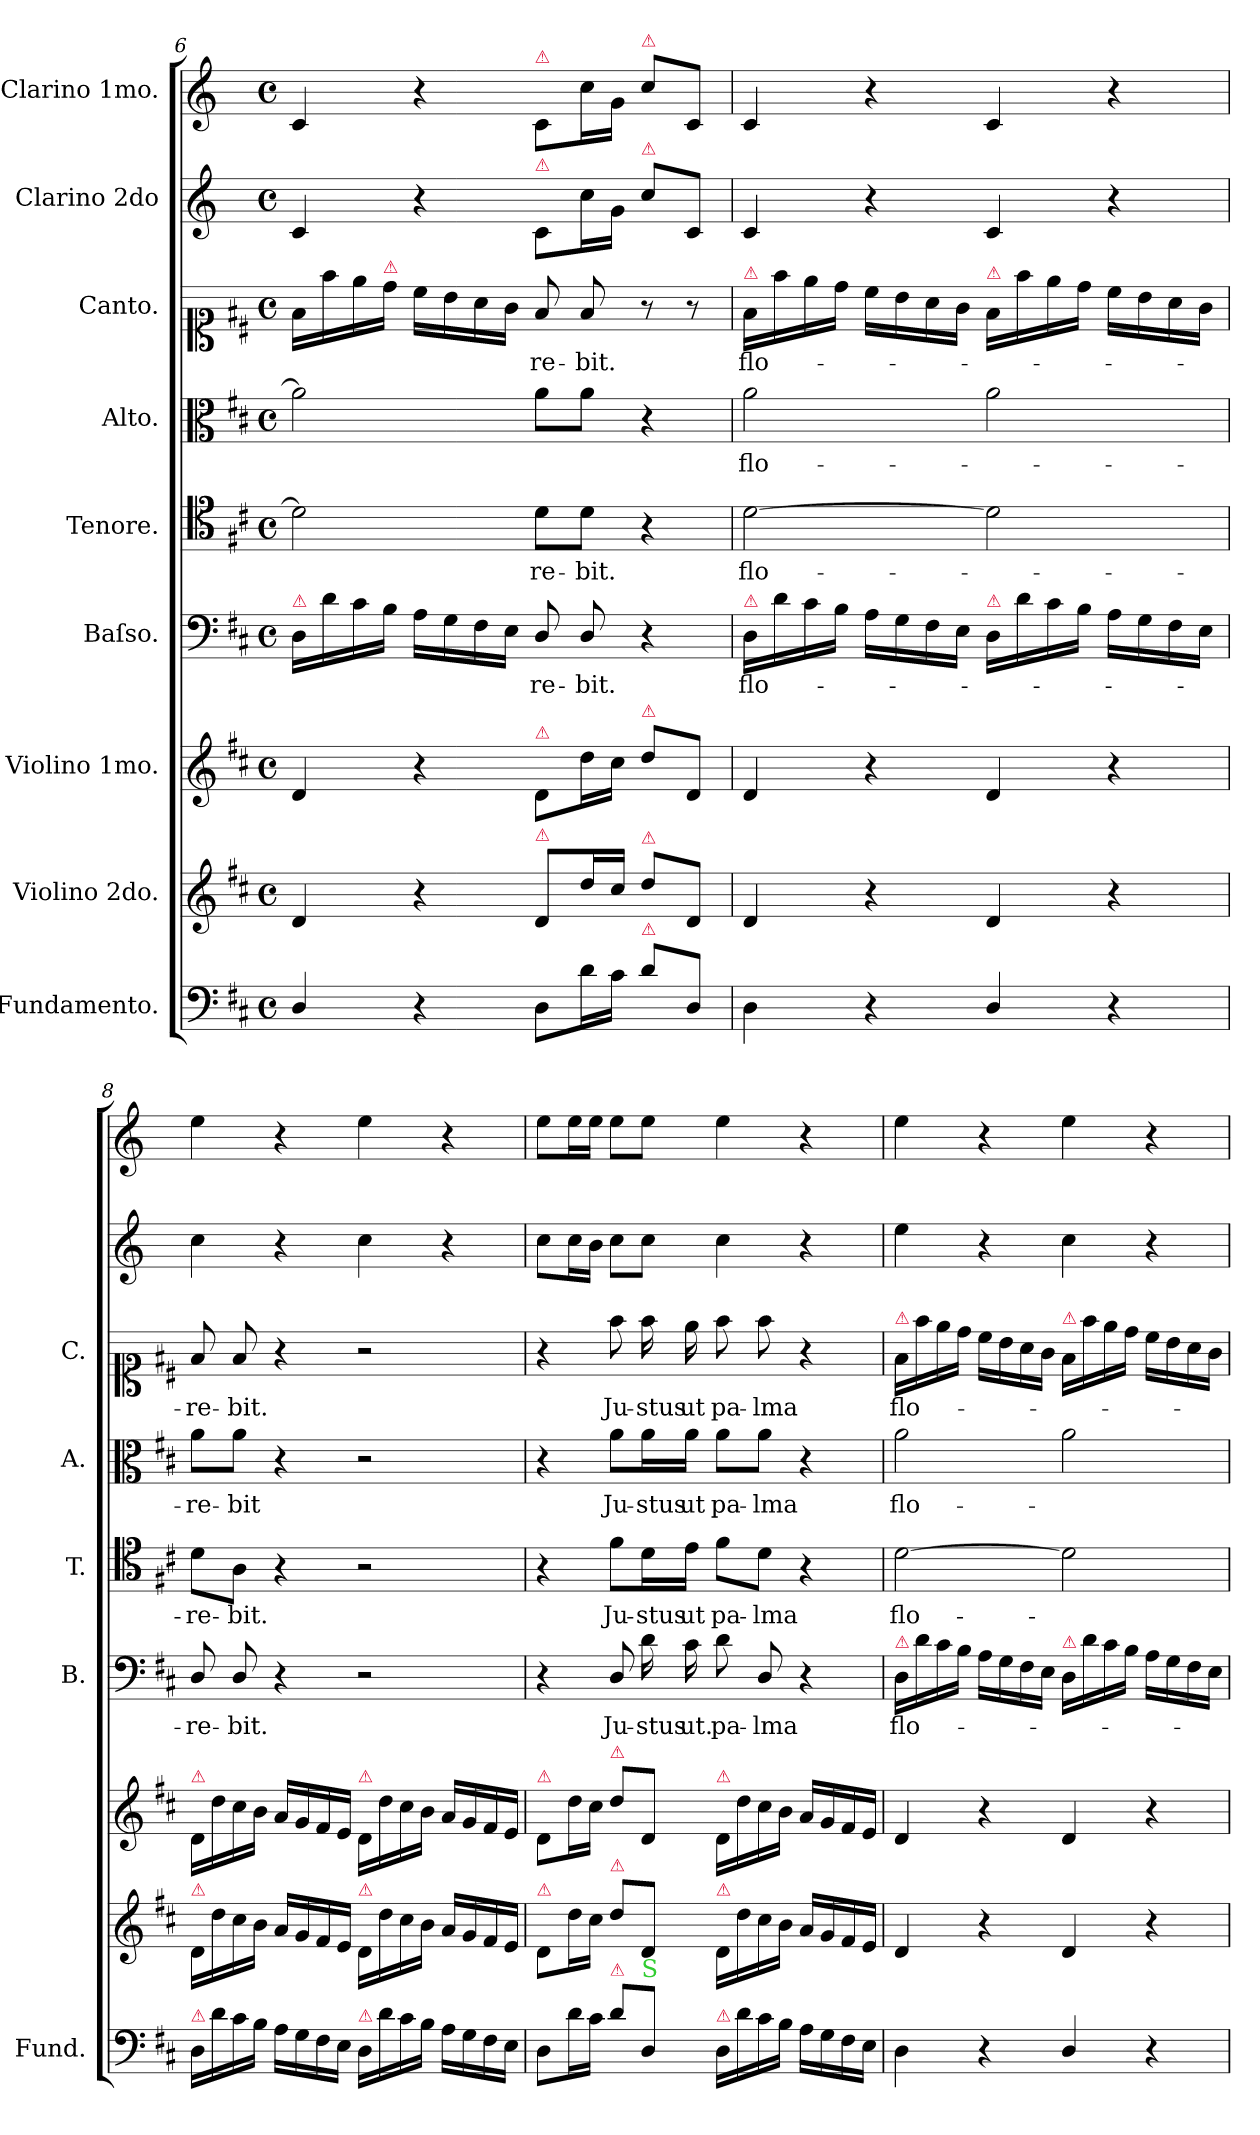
**kern	**kern	**kern	**kern	**text	**kern	**text	**kern	**text	**kern	**text	**kern	**kern
*part9	*part8	*part7	*part6	*part6	*part5	*part5	*part4	*part4	*part3	*part3	*part2	*part1
*staff9	*staff8	*staff7	*staff6	*staff6	*staff5	*staff5	*staff4	*staff4	*staff3	*staff3	*staff2	*staff1
*I"Fundamento.	*I"Violino 2do.	*I"Violino 1mo.	*I"Baſso.	*	*I"Tenore.	*	*I"Alto.	*	*I"Canto.	*	*I"Clarino 2do	*I"Clarino 1mo.
*I'Fund.	*	*	*I'B.	*	*I'T.	*	*I'A.	*	*I'C.	*	*	*
*clefF4	*clefG2	*clefG2	*clefF4	*	*clefC4	*	*clefC3	*	*clefC1	*	*clefG2	*clefG2
*	*	*	*	*	*	*	*	*	*	*	*ITrd-1c-2	*ITrd-1c-2
*k[f#c#]	*k[f#c#]	*k[f#c#]	*k[f#c#]	*	*k[f#c#]	*	*k[f#c#]	*	*k[f#c#]	*	*k[f#c#]	*k[f#c#]
*M4/4	*M4/4	*M4/4	*M4/4	*	*M4/4	*	*M4/4	*	*M4/4	*	*M4/4	*M4/4
*met(c)	*met(c)	*met(c)	*met(c)	*	*met(c)	*	*met(c)	*	*met(c)	*	*met(c)	*met(c)
=6	=6	=6	=6	=6	=6	=6	=6	=6	=6	=6	=6	=6
!	!	!	!LO:TX:a:color=crimson:t=⚠	!	!	!	!	!	!	!	!	!
4D/	4d/	4d/	16D/LL	.	2d\]	.	2a\]	.	16f#\LL	.	4d/	4d/
.	.	.	16d\	.	.	.	.	.	16ff#\	.	.	.
.	.	.	16c#\	.	.	.	.	.	16ee\	.	.	.
!	!	!	!	!	!	!	!	!	!LO:TX:a:color=crimson:t=⚠	!	!	!
.	.	.	16B\JJ	.	.	.	.	.	16dd\JJ	.	.	.
4r	4r	4r	16A\LL	.	.	.	.	.	16cc#\LL	.	4r	4r
.	.	.	16G\	.	.	.	.	.	16b\	.	.	.
.	.	.	16F#\	.	.	.	.	.	16a\	.	.	.
.	.	.	16E\JJ	.	.	.	.	.	16g\JJ	.	.	.
!	!	!	!	!	!	!	!	!	!	!	!	!LO:TX:a:color=crimson:t=⚠
!	!	!	!	!	!	!	!	!	!	!	!LO:TX:a:color=crimson:t=⚠	!
!	!	!LO:TX:a:color=crimson:t=⚠	!	!	!	!	!	!	!	!	!	!
!	!LO:TX:a:color=crimson:t=⚠	!	!	!	!	!	!	!	!	!	!	!
8D\L	8d/L	8d/L	8D/	-re-	8d\L	-re-	8a\L	.	8f#/	-re-	8d/L	8d/L
16d\L	16dd\L	16dd\L	8D/	-bit.	8d\J	-bit.	8a\J	.	8f#/	-bit.	16dd\L	16dd\L
16c#\JJ	16cc#/JJ	16cc#\JJ	.	.	.	.	.	.	.	.	16a\JJ	16a\JJ
!	!	!	!	!	!	!	!	!	!	!	!	!LO:TX:a:color=crimson:t=⚠
!	!	!	!	!	!	!	!	!	!	!	!LO:TX:a:color=crimson:t=⚠	!
!	!	!LO:TX:a:color=crimson:t=⚠	!	!	!	!	!	!	!	!	!	!
!	!LO:TX:a:color=crimson:t=⚠	!	!	!	!	!	!	!	!	!	!	!
!LO:TX:a:color=crimson:t=⚠	!	!	!	!	!	!	!	!	!	!	!	!
8d\L	8dd\L	8dd/L	4r	.	4r	.	4r	.	8r	.	8dd\L	8dd\L
8D/J	8d/J	8d/J	.	.	.	.	.	.	8r	.	8d/J	8d/J
=7	=7	=7	=7	=7	=7	=7	=7	=7	=7	=7	=7	=7
!	!	!	!	!	!	!	!	!	!LO:TX:a:color=crimson:t=⚠	!	!	!
!	!	!	!LO:TX:a:color=crimson:t=⚠	!	!	!	!	!	!	!	!	!
!	!	!	!	!	!	!LO:LY:i	!	!	!	!	!	!
4D\	4d/	4d/	16D/LL	flo-	[2d\	flo-	2a\	flo-	16f#/LL	flo-	4d/	4d/
.	.	.	16d\	.	.	.	.	.	16ff#\	.	.	.
.	.	.	16c#\	.	.	.	.	.	16ee\	.	.	.
.	.	.	16B\JJ	.	.	.	.	.	16dd\JJ	.	.	.
4r	4r	4r	16A\LL	.	.	.	.	.	16cc#\LL	.	4r	4r
.	.	.	16G\	.	.	.	.	.	16b\	.	.	.
.	.	.	16F#\	.	.	.	.	.	16a\	.	.	.
.	.	.	16E\JJ	.	.	.	.	.	16g\JJ	.	.	.
!	!	!	!	!	!	!	!	!	!LO:TX:a:color=crimson:t=⚠	!	!	!
!	!	!	!LO:TX:a:color=crimson:t=⚠	!	!	!	!	!	!	!	!	!
4D/	4d/	4d/	16D/LL	.	2d\]	.	2a\	.	16f#/LL	.	4d/	4d/
.	.	.	16d\	.	.	.	.	.	16ff#\	.	.	.
.	.	.	16c#\	.	.	.	.	.	16ee\	.	.	.
.	.	.	16B\JJ	.	.	.	.	.	16dd\JJ	.	.	.
4r	4r	4r	16A\LL	.	.	.	.	.	16cc#\LL	.	4r	4r
.	.	.	16G\	.	.	.	.	.	16b\	.	.	.
.	.	.	16F#\	.	.	.	.	.	16a\	.	.	.
.	.	.	16E\JJ	.	.	.	.	.	16g\JJ	.	.	.
=8	=8	=8	=8	=8	=8	=8	=8	=8	=8	=8	=8	=8
!	!	!LO:TX:a:color=crimson:t=⚠	!	!	!	!	!	!	!	!	!	!
!	!LO:TX:a:color=crimson:t=⚠	!	!	!	!	!	!	!	!	!	!	!
!LO:TX:a:color=crimson:t=⚠	!	!	!	!	!	!	!	!	!	!	!	!
!	!	!	!	!	!	!LO:LY:i	!	!	!	!	!	!
16D/LL	16d/LL	16d/LL	8D/	-re-	8d\L	-re-	8a\L	-re-	8f#/	-re-	4dd\	4ff#\
16d\	16dd\	16dd\	.	.	.	.	.	.	.	.	.	.
!	!	!	!	!	!	!LO:LY:i	!	!	!	!	!	!
16c#\	16cc#\	16cc#\	8D/	-bit.	8A\J	-bit.	8a\J	-bit	8f#/	-bit.	.	.
16B\JJ	16b\JJ	16b\JJ	.	.	.	.	.	.	.	.	.	.
16A\LL	16a/LL	16a/LL	4r	.	4r	.	4r	.	4r	.	4r	4r
16G\	16g/	16g/	.	.	.	.	.	.	.	.	.	.
16F#\	16f#/	16f#/	.	.	.	.	.	.	.	.	.	.
16E\JJ	16e/JJ	16e/JJ	.	.	.	.	.	.	.	.	.	.
!	!	!LO:TX:a:color=crimson:t=⚠	!	!	!	!	!	!	!	!	!	!
!	!LO:TX:a:color=crimson:t=⚠	!	!	!	!	!	!	!	!	!	!	!
!LO:TX:a:color=crimson:t=⚠	!	!	!	!	!	!	!	!	!	!	!	!
16D/LL	16d/LL	16d/LL	2r	.	2r	.	2r	.	2r	.	4dd\	4ff#\
16d\	16dd\	16dd\	.	.	.	.	.	.	.	.	.	.
16c#\	16cc#\	16cc#\	.	.	.	.	.	.	.	.	.	.
16B\JJ	16b\JJ	16b\JJ	.	.	.	.	.	.	.	.	.	.
16A\LL	16a/LL	16a/LL	.	.	.	.	.	.	.	.	4r	4r
16G\	16g/	16g/	.	.	.	.	.	.	.	.	.	.
16F#\	16f#/	16f#/	.	.	.	.	.	.	.	.	.	.
16E\JJ	16e/JJ	16e/JJ	.	.	.	.	.	.	.	.	.	.
=9	=9	=9	=9	=9	=9	=9	=9	=9	=9	=9	=9	=9
!	!	!LO:TX:a:color=crimson:t=⚠	!	!	!	!	!	!	!	!	!	!
!	!LO:TX:a:color=crimson:t=⚠	!	!	!	!	!	!	!	!	!	!	!
8D\L	8d/L	8d/L	4r	.	4r	.	4r	.	4r	.	8dd\L	8ff#\L
16d\L	16dd\L	16dd\L	.	.	.	.	.	.	.	.	16dd\L	16ff#\L
16c#\JJ	16cc#\JJ	16cc#\JJ	.	.	.	.	.	.	.	.	16cc#\JJ	16ff#\JJ
!	!	!LO:TX:a:color=crimson:t=⚠	!	!	!	!	!	!	!	!	!	!
!	!LO:TX:a:color=crimson:t=⚠	!	!	!	!	!	!	!	!	!	!	!
!LO:TX:a:color=crimson:t=⚠	!	!	!	!	!	!	!	!	!	!	!	!
8d\L	8dd\L	8dd\L	8D/	Ju-	8f#\L	Ju-	8a\L	Ju-	8ff#\	Ju-	8dd\L	8ff#\L
!LO:TX:a:color=limegreen:t=S	!	!	!	!	!	!	!	!	!	!	!	!
8D/J	8d/J	8d/J	16d\	-stus	16d\L	-stus	16a\L	-stus	16ff#\	-stus	8dd\J	8ff#\J
.	.	.	16c#\	ut.	16e\JJ	ut	16a\JJ	ut	16ee\	ut	.	.
!	!	!LO:TX:a:color=crimson:t=⚠	!	!	!	!	!	!	!	!	!	!
!	!LO:TX:a:color=crimson:t=⚠	!	!	!	!	!	!	!	!	!	!	!
!LO:TX:a:color=crimson:t=⚠	!	!	!	!	!	!	!	!	!	!	!	!
16D\LL	16d/LL	16d/LL	8d\	pa-	8f#\L	pa-	8a\L	pa-	8ff#\	pa-	4dd\	4ff#\
16d\	16dd\	16dd\	.	.	.	.	.	.	.	.	.	.
16c#\	16cc#\	16cc#\	8D/	-lma	8d\J	-lma	8a\J	-lma	8ff#\	-lma	.	.
16B\JJ	16b\JJ	16b\JJ	.	.	.	.	.	.	.	.	.	.
16A\LL	16a/LL	16a/LL	4r	.	4r	.	4r	.	4r	.	4r	4r
16G\	16g/	16g/	.	.	.	.	.	.	.	.	.	.
16F#\	16f#/	16f#/	.	.	.	.	.	.	.	.	.	.
16E\JJ	16e/JJ	16e/JJ	.	.	.	.	.	.	.	.	.	.
=10	=10	=10	=10	=10	=10	=10	=10	=10	=10	=10	=10	=10
!	!	!	!	!	!	!	!	!	!LO:TX:a:color=crimson:t=⚠	!	!	!
!	!	!	!LO:TX:a:color=crimson:t=⚠	!	!	!	!	!	!	!	!	!
4D\	4d/	4d/	16D/LL	flo-	[2d\	flo-	2a\	flo-	16f#/LL	flo-	4ff#\	4ff#\
.	.	.	16d\	.	.	.	.	.	16ff#\	.	.	.
.	.	.	16c#\	.	.	.	.	.	16ee\	.	.	.
.	.	.	16B\JJ	.	.	.	.	.	16dd\JJ	.	.	.
4r	4r	4r	16A\LL	.	.	.	.	.	16cc#\LL	.	4r	4r
.	.	.	16G\	.	.	.	.	.	16b\	.	.	.
.	.	.	16F#\	.	.	.	.	.	16a\	.	.	.
.	.	.	16E\JJ	.	.	.	.	.	16g\JJ	.	.	.
!	!	!	!	!	!	!	!	!	!LO:TX:a:color=crimson:t=⚠	!	!	!
!	!	!	!LO:TX:a:color=crimson:t=⚠	!	!	!	!	!	!	!	!	!
4D/	4d/	4d/	16D/LL	.	2d\]	.	2a\	.	16f#/LL	.	4dd\	4ff#\
.	.	.	16d\	.	.	.	.	.	16ff#\	.	.	.
.	.	.	16c#\	.	.	.	.	.	16ee\	.	.	.
.	.	.	16B\JJ	.	.	.	.	.	16dd\JJ	.	.	.
4r	4r	4r	16A\LL	.	.	.	.	.	16cc#\LL	.	4r	4r
.	.	.	16G\	.	.	.	.	.	16b\	.	.	.
.	.	.	16F#\	.	.	.	.	.	16a\	.	.	.
.	.	.	16E\JJ	.	.	.	.	.	16g\JJ	.	.	.
=	=	=	=	=	=	=	=	=	=	=	=	=
*-	*-	*-	*-	*-	*-	*-	*-	*-	*-	*-	*-	*-
